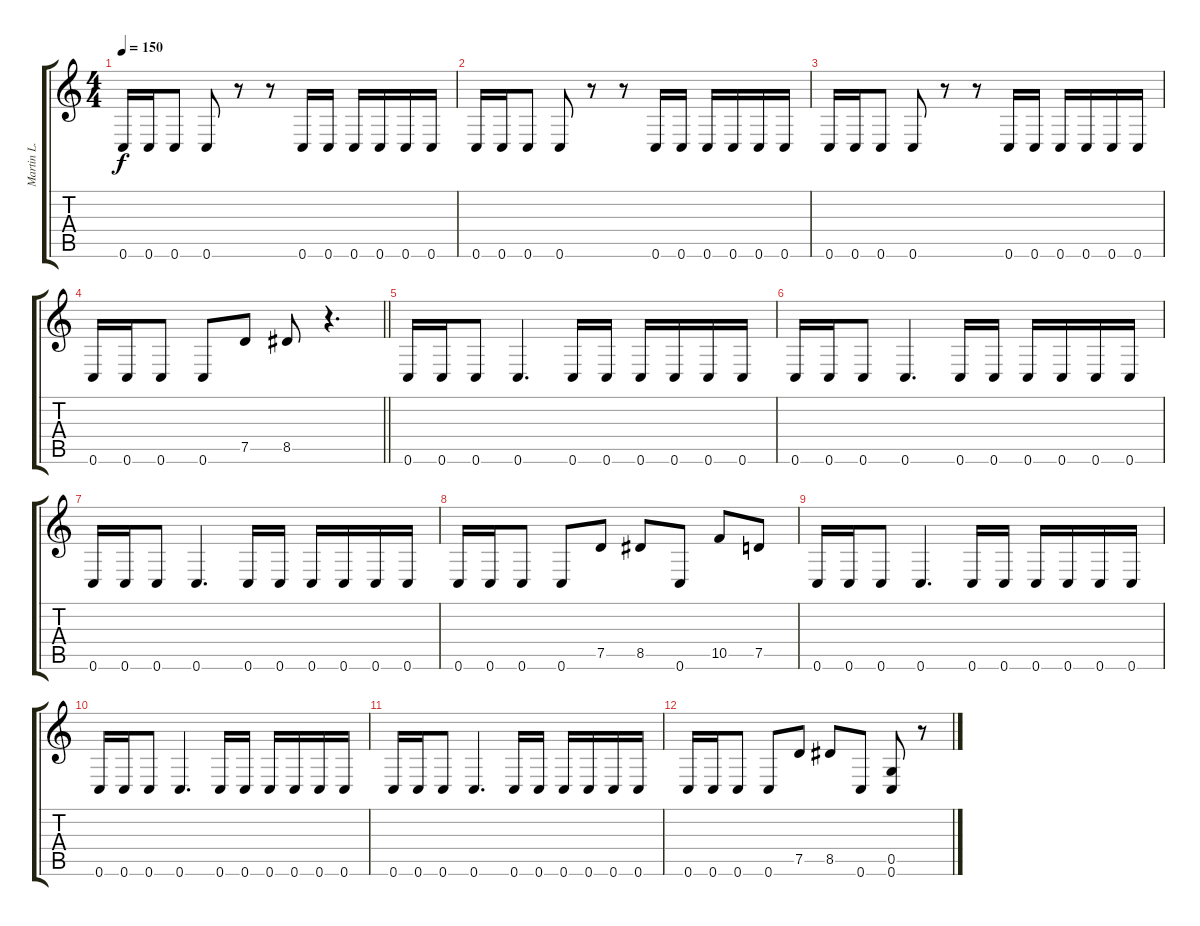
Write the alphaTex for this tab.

\track ("Martin L." "Martin L.") {instrument distortionguitar}
\staff {score tabs}
\tuning (D4 A3 F3 C3 G2 C2) {hide}
\ts (4 4)
\tempo 150
\clef g2
\ks c
0.6.16{dy f} 0.6.16 0.6.8 0.6.8 r.8 r.8 0.6.16 0.6.16 0.6.16 0.6.16 0.6.16 0.6.16 |
0.6.16 0.6.16 0.6.8 0.6.8 r.8 r.8 0.6.16 0.6.16 0.6.16 0.6.16 0.6.16 0.6.16 |
0.6.16 0.6.16 0.6.8 0.6.8 r.8 r.8 0.6.16 0.6.16 0.6.16 0.6.16 0.6.16 0.6.16 |
\barLineRight lightlight
0.6.16 0.6.16 0.6.8 0.6.8 7.5.8 8.5.8 r.4{d} |
0.6.16 0.6.16 0.6.8 0.6.4{d} 0.6.16 0.6.16 0.6.16 0.6.16 0.6.16 0.6.16 |
0.6.16 0.6.16 0.6.8 0.6.4{d} 0.6.16 0.6.16 0.6.16 0.6.16 0.6.16 0.6.16 |
0.6.16 0.6.16 0.6.8 0.6.4{d} 0.6.16 0.6.16 0.6.16 0.6.16 0.6.16 0.6.16 |
0.6.16 0.6.16 0.6.8 0.6.8 7.5.8 8.5.8 0.6.8 10.5.8 7.5.8 |
0.6.16 0.6.16 0.6.8 0.6.4{d} 0.6.16 0.6.16 0.6.16 0.6.16 0.6.16 0.6.16 |
0.6.16 0.6.16 0.6.8 0.6.4{d} 0.6.16 0.6.16 0.6.16 0.6.16 0.6.16 0.6.16 |
0.6.16 0.6.16 0.6.8 0.6.4{d} 0.6.16 0.6.16 0.6.16 0.6.16 0.6.16 0.6.16 |
0.6.16 0.6.16 0.6.8 0.6.8 7.5.8 8.5.8 0.6.8 (0.5 0.6).8 r.8
